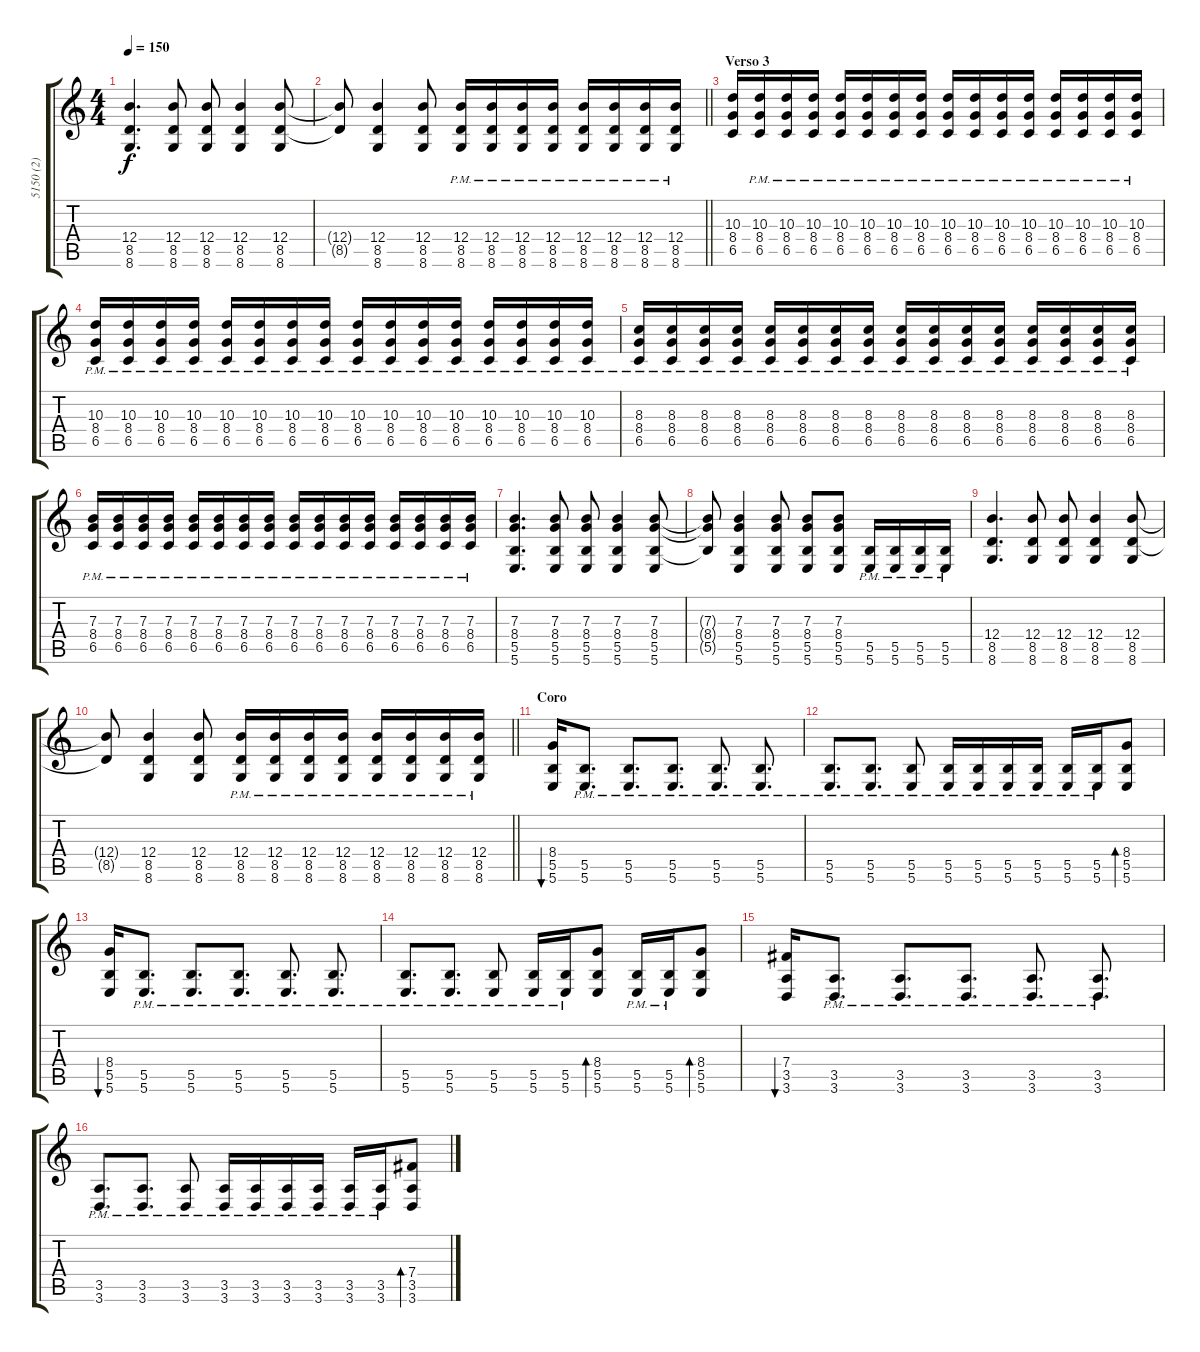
\track ("5150 (2)" "5150 (2)") {instrument electricguitarjazz}
\staff {score tabs}
\tuning (Db4 Ab3 E3 B2 Gb2 B1) {hide}
\ts (4 4)
\tempo 150
\clef g2
\ks c
(12.4 8.5 8.6).4{d dy f} (12.4 8.5 8.6).8 (12.4 8.5 8.6).8 (12.4 8.5 8.6).4 (12.4 8.5 8.6).8 |
\barLineRight lightlight
(12.4{t} 8.5{t}).8 (12.4 8.5 8.6).4 (12.4 8.5 8.6).8 (12.4 8.5 8.6{pm}).16 (12.4 8.5 8.6{pm}).16 (12.4 8.5 8.6{pm}).16 (12.4 8.5 8.6{pm}).16 (12.4 8.5 8.6{pm}).16 (12.4 8.5 8.6{pm}).16 (12.4 8.5 8.6{pm}).16 (12.4 8.5 8.6{pm}).16 |
\section ("" "Verso 3")
(10.3 8.4 6.5).16 (10.3 8.4 6.5{pm}).16 (10.3 8.4 6.5{pm}).16 (10.3 8.4 6.5{pm}).16 (10.3 8.4 6.5{pm}).16 (10.3 8.4 6.5{pm}).16 (10.3 8.4 6.5{pm}).16 (10.3 8.4 6.5{pm}).16 (10.3 8.4 6.5{pm}).16 (10.3 8.4 6.5{pm}).16 (10.3 8.4 6.5{pm}).16 (10.3 8.4 6.5{pm}).16 (10.3 8.4 6.5{pm}).16 (10.3 8.4 6.5{pm}).16 (10.3 8.4 6.5{pm}).16 (10.3 8.4 6.5{pm}).16 |
(10.3 8.4 6.5{pm}).16 (10.3 8.4 6.5{pm}).16 (10.3 8.4 6.5{pm}).16 (10.3 8.4 6.5{pm}).16 (10.3 8.4 6.5{pm}).16 (10.3 8.4 6.5{pm}).16 (10.3 8.4 6.5{pm}).16 (10.3 8.4 6.5{pm}).16 (10.3 8.4 6.5{pm}).16 (10.3 8.4 6.5{pm}).16 (10.3 8.4 6.5{pm}).16 (10.3 8.4 6.5{pm}).16 (10.3 8.4 6.5{pm}).16 (10.3 8.4 6.5{pm}).16 (10.3 8.4 6.5{pm}).16 (10.3 8.4 6.5{pm}).16 |
(8.3 8.4 6.5{pm}).16 (8.3 8.4 6.5{pm}).16 (8.3 8.4 6.5{pm}).16 (8.3 8.4 6.5{pm}).16 (8.3 8.4 6.5{pm}).16 (8.3 8.4 6.5{pm}).16 (8.3 8.4 6.5{pm}).16 (8.3 8.4 6.5{pm}).16 (8.3 8.4 6.5{pm}).16 (8.3 8.4 6.5{pm}).16 (8.3 8.4 6.5{pm}).16 (8.3 8.4 6.5{pm}).16 (8.3 8.4 6.5{pm}).16 (8.3 8.4 6.5{pm}).16 (8.3 8.4 6.5{pm}).16 (8.3 8.4 6.5{pm}).16 |
(7.3 8.4 6.5{pm}).16 (7.3 8.4 6.5{pm}).16 (7.3 8.4 6.5{pm}).16 (7.3 8.4 6.5{pm}).16 (7.3 8.4 6.5{pm}).16 (7.3 8.4 6.5{pm}).16 (7.3 8.4 6.5{pm}).16 (7.3 8.4 6.5{pm}).16 (7.3 8.4 6.5{pm}).16 (7.3 8.4 6.5{pm}).16 (7.3 8.4 6.5{pm}).16 (7.3 8.4 6.5{pm}).16 (7.3 8.4 6.5{pm}).16 (7.3 8.4 6.5{pm}).16 (7.3 8.4 6.5{pm}).16 (7.3 8.4 6.5{pm}).16 |
(7.3 8.4 5.5 5.6).4{d} (7.3 8.4 5.5 5.6).8 (7.3 8.4 5.5 5.6).8 (7.3 8.4 5.5 5.6).4 (7.3 8.4 5.5 5.6).8 |
(7.3{t} 8.4{t} 5.5{t}).8 (7.3 8.4 5.5 5.6).4 (7.3 8.4 5.5 5.6).8 (7.3 8.4 5.5 5.6).8 (7.3 8.4 5.5 5.6).8 (5.5 5.6{pm}).16 (5.5 5.6{pm}).16 (5.5 5.6{pm}).16 (5.5 5.6{pm}).16 |
(12.4 8.5 8.6).4{d} (12.4 8.5 8.6).8 (12.4 8.5 8.6).8 (12.4 8.5 8.6).4 (12.4 8.5 8.6).8 |
\barLineRight lightlight
(12.4{t} 8.5{t}).8 (12.4 8.5 8.6).4 (12.4 8.5 8.6).8 (12.4 8.5 8.6{pm}).16 (12.4 8.5 8.6{pm}).16 (12.4 8.5 8.6{pm}).16 (12.4 8.5 8.6{pm}).16 (12.4 8.5 8.6{pm}).16 (12.4 8.5 8.6{pm}).16 (12.4 8.5 8.6{pm}).16 (12.4 8.5 8.6{pm}).16 |
\section ("" "Coro")
(8.4 5.5 5.6).16{bu 60 instrument overdrivenguitar} (5.5{pm} 5.6).8{d} (5.5{pm} 5.6).8{d} (5.5{pm} 5.6).8{d} (5.5{pm} 5.6).8{d} (5.5{pm} 5.6).8{d} |
(5.5{pm} 5.6).8{d} (5.5{pm} 5.6).8{d} (5.5{pm} 5.6).8 (5.5{pm} 5.6).16 (5.5{pm} 5.6).16 (5.5{pm} 5.6).16 (5.5{pm} 5.6).16 (5.5{pm} 5.6).16 (5.5{pm} 5.6).16 (8.4 5.5 5.6).8{bd 60} |
(8.4 5.5 5.6).16{bu 60} (5.5{pm} 5.6).8{d} (5.5{pm} 5.6).8{d} (5.5{pm} 5.6).8{d} (5.5{pm} 5.6).8{d} (5.5{pm} 5.6).8{d} |
(5.5{pm} 5.6).8{d} (5.5{pm} 5.6).8{d} (5.5{pm} 5.6).8 (5.5{pm} 5.6).16 (5.5{pm} 5.6).16 (8.4 5.5 5.6).8{bd 60} (5.5{pm} 5.6).16 (5.5{pm} 5.6).16 (8.4 5.5 5.6).8{bd 60} |
(7.4 3.5 3.6).16{bu 60} (3.5{pm} 3.6).8{d} (3.5{pm} 3.6).8{d} (3.5{pm} 3.6).8{d} (3.5{pm} 3.6).8{d} (3.5{pm} 3.6).8{d} |
(3.5{pm} 3.6).8{d} (3.5{pm} 3.6).8{d} (3.5{pm} 3.6).8 (3.5{pm} 3.6).16 (3.5{pm} 3.6).16 (3.5{pm} 3.6).16 (3.5{pm} 3.6).16 (3.5{pm} 3.6).16 (3.5{pm} 3.6).16 (7.4 3.5 3.6).8{bd 60}
